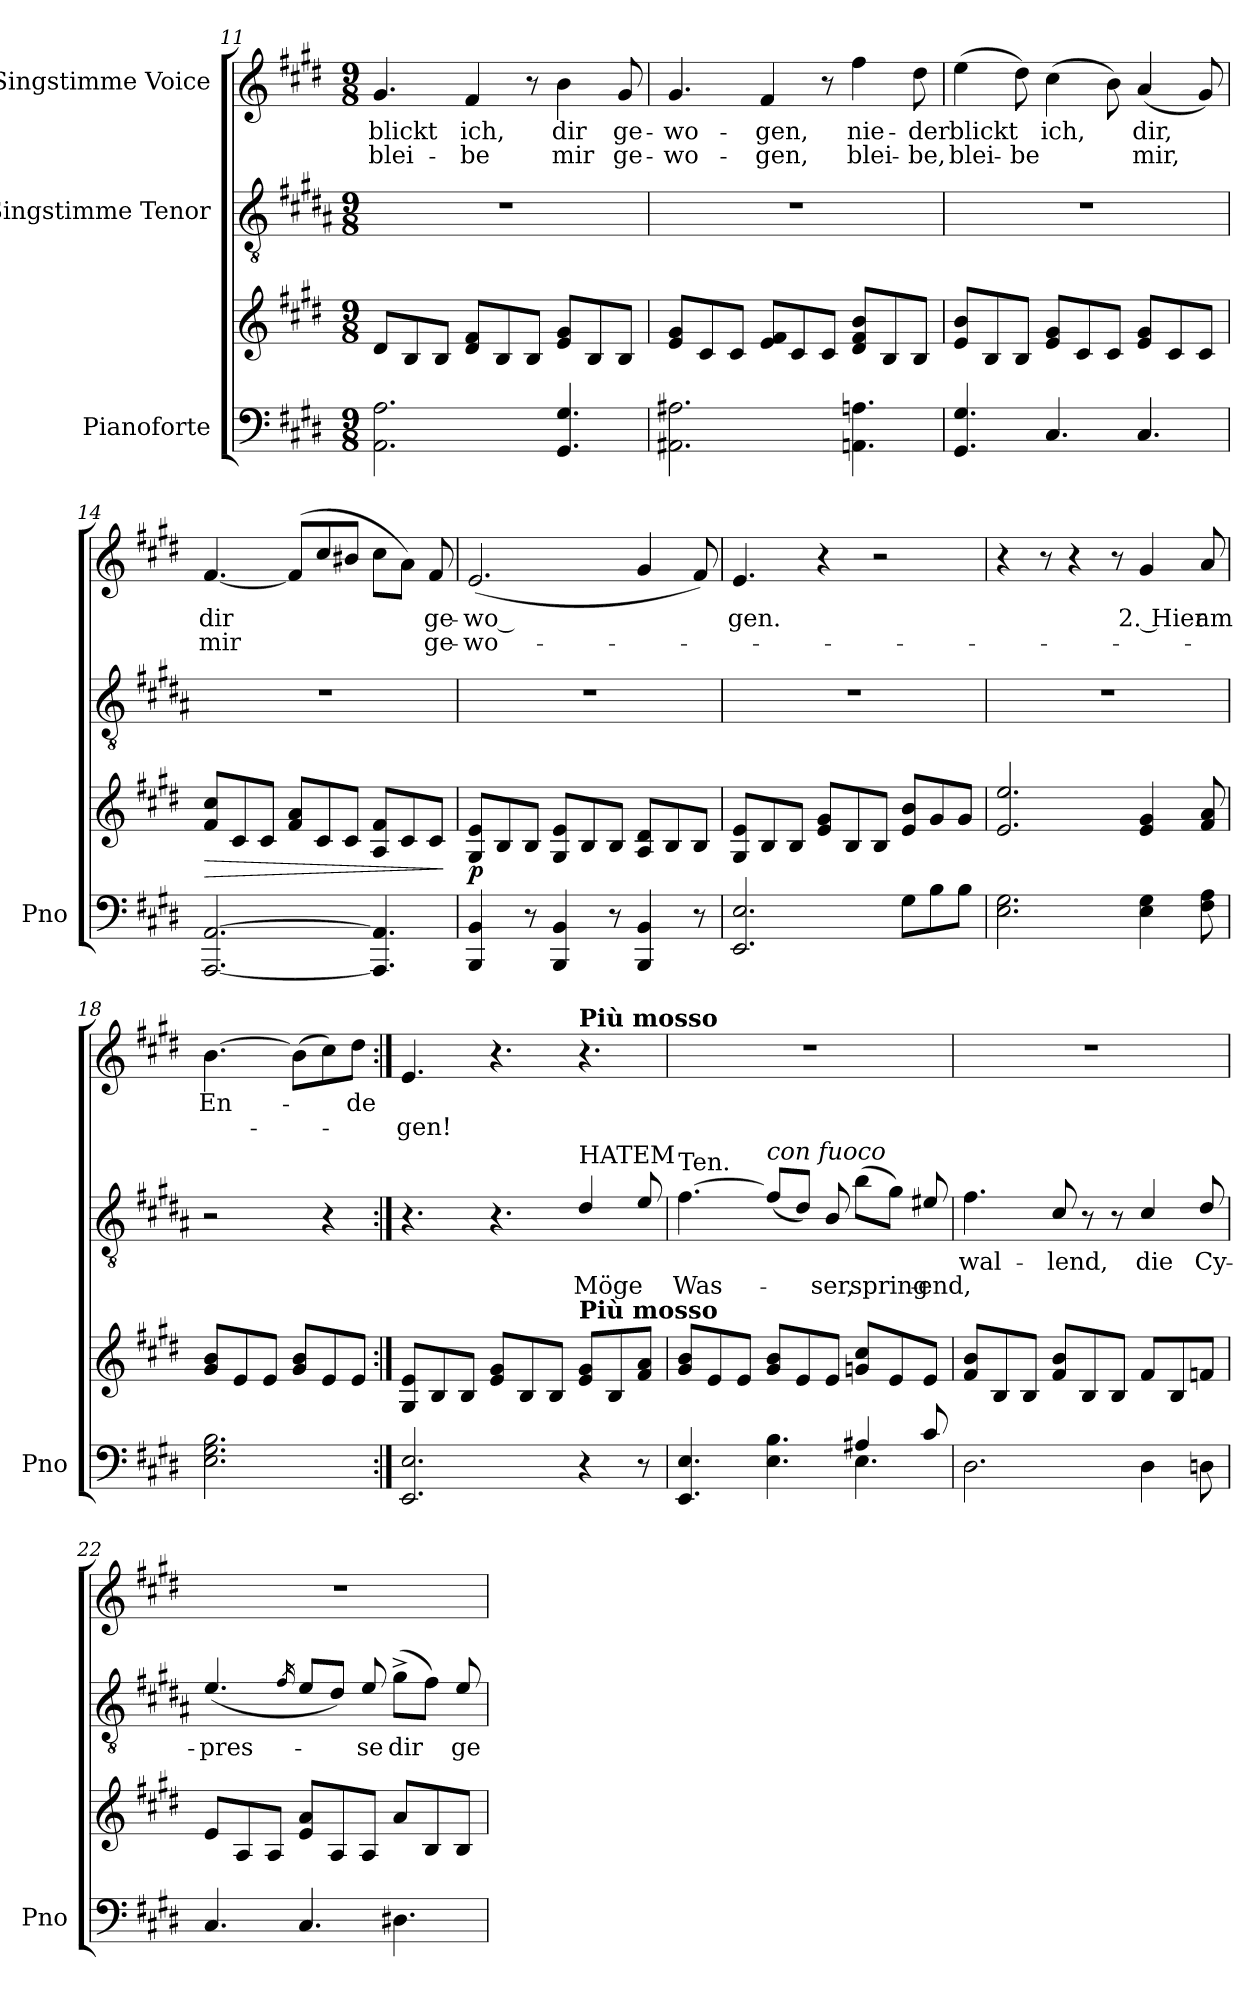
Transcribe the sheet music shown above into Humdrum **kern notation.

**kern	**kern	**dynam	**kern	**text	**text	**kern	**text	**text
*part3	*part3	*part3	*part2	*part2	*part2	*part1	*part1	*part1
*staff4	*staff3	*staff3/4	*staff2	*staff2	*staff2	*staff1	*staff1	*staff1
*I"Pianoforte	*	*	*I"Singstimme Tenor	*	*	*I"Singstimme Voice	*	*
*I'Pno	*	*	*	*	*	*	*	*
*clefF4	*clefG2	*	*clefGv2	*	*	*clefG2	*	*
*	*	*	*ITrd4c7	*	*	*	*	*
*k[f#c#g#d#]	*k[f#c#g#d#]	*	*k[f#c#g#d#]	*	*	*k[f#c#g#d#]	*	*
*M9/8	*M9/8	*	*M9/8	*	*	*M9/8	*	*
=11	=11	=11	=11	=11	=11	=11	=11	=11
!	!	!	!	!	!	!	!LO:LY:b	!LO:LY:b
2.AA\ 2.A\	8d#/L	.	8%9r	.	.	4.g#/	blickt	blei-
.	8B/	.	.	.	.	.	.	.
.	8B/J	.	.	.	.	.	.	.
!	!	!	!	!	!	!	!LO:LY:b	!LO:LY:b
.	8d#/ 8f#/L	.	.	.	.	4f#/	ich,	-be
.	8B/	.	.	.	.	.	.	.
.	8B/J	.	.	.	.	8r	.	.
!	!	!	!	!	!	!	!LO:LY:b	!LO:LY:b
4.GG#/ 4.G#/	8e/ 8g#/L	.	.	.	.	4b\	dir	mir
.	8B/	.	.	.	.	.	.	.
!	!	!	!	!	!	!	!LO:LY:b	!LO:LY:b
.	8B/J	.	.	.	.	8g#/	ge-	ge-
=12	=12	=12	=12	=12	=12	=12	=12	=12
!	!	!	!	!	!	!	!LO:LY:b	!LO:LY:b
2.AA#X\ 2.A#X\	8e/ 8g#/L	.	8%9r	.	.	4.g#/	-wo-	-wo-
.	8c#/	.	.	.	.	.	.	.
.	8c#/J	.	.	.	.	.	.	.
!	!	!	!	!	!	!	!LO:LY:b	!LO:LY:b
.	8e/ 8f#/L	.	.	.	.	4f#/	-gen,	-gen,
.	8c#/	.	.	.	.	.	.	.
.	8c#/J	.	.	.	.	8r	.	.
!	!	!	!	!	!	!	!LO:LY:b	!LO:LY:b
4.AAn\ 4.An\	8d#/ 8f#/ 8b/L	.	.	.	.	4ff#\	nie-	blei-
.	8B/	.	.	.	.	.	.	.
!	!	!	!	!	!	!	!LO:LY:b	!LO:LY:b
.	8B/J	.	.	.	.	8dd#\	-der	-be,
=13	=13	=13	=13	=13	=13	=13	=13	=13
!	!	!	!	!	!	!	!LO:LY:b	!LO:LY:b
4.GG#/ 4.G#/	8e/ 8b/L	.	8%9r	.	.	(>4ee\	blickt	blei-
.	8B/	.	.	.	.	.	.	.
!	!	!	!	!	!	!	!	!LO:LY:b
.	8B/J	.	.	.	.	8dd#\)	.	-be
!	!	!	!	!	!	!	!LO:LY:b	!
4.C#/	8e/ 8g#/L	.	.	.	.	(>4cc#\	ich,	.
.	8c#/	.	.	.	.	.	.	.
.	8c#/J	.	.	.	.	8b\)	.	.
!	!	!	!	!	!	!	!LO:LY:b	!LO:LY:b
4.C#/	8e/ 8g#/L	.	.	.	.	(<4a/	dir,	mir,
.	8c#/	.	.	.	.	.	.	.
.	8c#/J	.	.	.	.	8g#/)	.	.
!!LO:LB:g=z
=14	=14	=14	=14	=14	=14	=14	=14	=14
!	!	!LO:HP:b	!	!	!	!	!LO:LY:b	!LO:LY:b
[2.AAA/ [2.AA/	8f#/ 8cc#/L	>	8%9r	.	.	[4.f#/	dir	mir
.	8c#/	.	.	.	.	.	.	.
.	8c#/J	.	.	.	.	.	.	.
.	8f#/ 8a/L	.	.	.	.	(>8f#/L]	.	.
.	8c#/	.	.	.	.	8cc#/	.	.
.	8c#/J	.	.	.	.	8b#X/J	.	.
4.AAA/] 4.AA/]	8A/ 8f#/L	.	.	.	.	8cc#\L	.	.
.	8c#/	.	.	.	.	8a\J)	.	.
!	!	!	!	!	!	!	!LO:LY:b	!LO:LY:b
.	8c#/J	.	.	.	.	8f#/	ge-	ge-
.	.	]	.	.	.	.	.	.
=15	=15	=15	=15	=15	=15	=15	=15	=15
!	!	!LO:DY:b	!	!	!	!	!LO:LY:b	!LO:LY:b
4BBB/ 4BB/	8G#/ 8e/L	p	8%9r	.	.	(<2.e/	-wo --	-wo-
.	8B/	.	.	.	.	.	.	.
8r	8B/J	.	.	.	.	.	.	.
4BBB/ 4BB/	8G#/ 8e/L	.	.	.	.	.	.	.
.	8B/	.	.	.	.	.	.	.
8r	8B/J	.	.	.	.	.	.	.
4BBB/ 4BB/	8A/ 8d#/L	.	.	.	.	4g#/	.	.
.	8B/	.	.	.	.	.	.	.
8r	8B/J	.	.	.	.	8f#/)	.	.
=16	=16	=16	=16	=16	=16	=16	=16	=16
!	!	!	!	!	!	!	!LO:LY:b	!
2.EE/ 2.E/	8G#/ 8e/L	.	8%9r	.	.	4.e/	-gen.	.
.	8B/	.	.	.	.	.	.	.
.	8B/J	.	.	.	.	.	.	.
.	8e/ 8g#/L	.	.	.	.	4r	.	.
.	8B/	.	.	.	.	.	.	.
.	8B/J	.	.	.	.	2r	.	.
8G#\L	8e/ 8b/L	.	.	.	.	.	.	.
8B\	8g#/	.	.	.	.	.	.	.
8B\J	8g#/J	.	.	.	.	.	.	.
=17	=17	=17	=17	=17	=17	=17	=17	=17
2.E\ 2.G#\	2.e/ 2.ee/	.	8%9r	.	.	4r	.	.
.	.	.	.	.	.	8r	.	.
.	.	.	.	.	.	4r	.	.
.	.	.	.	.	.	8r	.	.
!	!	!	!	!	!	!	!LO:LY:b	!
4E\ 4G#\	4e/ 4g#/	.	.	.	.	4g#/	2. Hier	.
!	!	!	!	!	!	!	!LO:LY:b	!
8F#\ 8A\	8f#/ 8a/	.	.	.	.	8a/	am	.
=18	=18	=18	=18	=18	=18	=18	=18	=18
!	!	!	!	!	!	!	!LO:LY:b	!
2.E\ 2.G#\ 2.B\	8g#/ 8b/L	.	2r	.	.	[4.b\	En-	.
.	8e/	.	.	.	.	.	.	.
.	8e/J	.	.	.	.	.	.	.
.	8g#/ 8b/L	.	.	.	.	(>8b\L]	.	.
.	8e/	.	4r	.	.	8cc#\)	.	.
!	!	!	!	!	!	!	!LO:LY:b	!
.	8e/J	.	.	.	.	8dd#\J	-de	.
=19:|!	=19:|!	=19:|!	=19:|!	=19:|!	=19:|!	=19:|!	=19:|!	=19:|!
!	!	!	!	!	!	!	!	!LO:LY:b
2.EE/ 2.E/	8G#/ 8e/L	.	4.r	.	.	4.e/	.	-gen!
.	8B/	.	.	.	.	.	.	.
.	8B/J	.	.	.	.	.	.	.
.	8e/ 8g#/L	.	4.r	.	.	4.r	.	.
.	8B/	.	.	.	.	.	.	.
.	8B/J	.	.	.	.	.	.	.
!	!	!	!	!	!	!LO:TX:a:B:t=Più mosso	!	!
!	!	!	!LO:TX:a:t=HATEM	!	!	!	!	!
!	!LO:TX:a:B:t=Più mosso	!	!	!	!	!	!	!
!	!	!	!	!	!LO:LY:b	!	!	!
4r	8e/ 8g#/L	.	4G#/	.	Möge	4.r	.	.
.	8B/	.	.	.	.	.	.	.
8r	8f#/ 8a/J	.	8A/	.	.	.	.	.
=20	=20	=20	=20	=20	=20	=20	=20	=20
*^	*	*	*	*	*	*	*	*
!	!	!	!	!LO:TX:a:t=Ten.	!	!	!	!	!
!	!	!	!	!	!	!LO:LY:b	!	!	!
4.EE/ 4.E/	2.ryy	8g#/ 8b/L	.	[4.B\	.	Was-	8%9r	.	.
.	.	8e/	.	.	.	.	.	.	.
.	.	8e/J	.	.	.	.	.	.	.
!	!	!	!	!LO:TX:a:i:t=con fuoco	!	!	!	!	!
4.E\ 4.B\	.	8g#/ 8b/L	.	(<8B/L]	.	.	.	.	.
.	.	8e/	.	8G#/J)	.	.	.	.	.
!	!	!	!	!	!	!LO:LY:b	!	!	!
.	.	8e/J	.	8E/	.	-ser,	.	.	.
!	!	!	!	!	!	!LO:LY:b	!	!	!
4A#X/	4.E\	8gn/ 8cc#/L	.	(>8e\L	.	spring-	.	.	.
.	.	8e/	.	8c#\J)	.	.	.	.	.
!	!	!	!	!	!	!LO:LY:b	!	!	!
8c#/	.	8e/J	.	8A#X/	.	-end,	.	.	.
*v	*v	*	*	*	*	*	*	*	*
!!LO:PB:g=z
=21	=21	=21	=21	=21	=21	=21	=21	=21
!	!	!	!	!LO:LY:b	!	!	!	!
2.D#\	8f#/ 8b/L	.	4.B\	wal-	.	8%9r	.	.
.	8B/	.	.	.	.	.	.	.
.	8B/J	.	.	.	.	.	.	.
!	!	!	!	!LO:LY:b	!	!	!	!
.	8f#/ 8b/L	.	8F#/	-lend,	.	.	.	.
.	8B/	.	8r	.	.	.	.	.
.	8B/J	.	8r	.	.	.	.	.
!	!	!	!	!LO:LY:b	!	!	!	!
4D#\	8f#/L	.	4F#/	die	.	.	.	.
.	8B/	.	.	.	.	.	.	.
!	!	!	!	!LO:LY:b	!	!	!	!
8Dn\	8fn/J	.	8G#/	Cy-	.	.	.	.
=22	=22	=22	=22	=22	=22	=22	=22	=22
!	!	!	!	!LO:LY:b	!	!	!	!
4.C#/	8e/L	.	(<4.A/	-pres-	.	8%9r	.	.
.	8A/	.	.	.	.	.	.	.
.	8A/J	.	.	.	.	.	.	.
.	.	.	16qB/	.	.	.	.	.
4.C#/	8e/ 8a/L	.	8A/L	.	.	.	.	.
.	8A/	.	8G#/J)	.	.	.	.	.
!	!	!	!	!LO:LY:b	!	!	!	!
.	8A/J	.	8A/	-se	.	.	.	.
!	!	!	!	!LO:LY:b	!	!	!	!
4.D#X\	8a/L	.	(>8c#^\L	dir	.	.	.	.
.	8B/	.	8B\J)	.	.	.	.	.
!	!	!	!	!LO:LY:b	!	!	!	!
.	8B/J	.	8A/	ge-	.	.	.	.
=	=	=	=	=	=	=	=	=
*-	*-	*-	*-	*-	*-	*-	*-	*-
